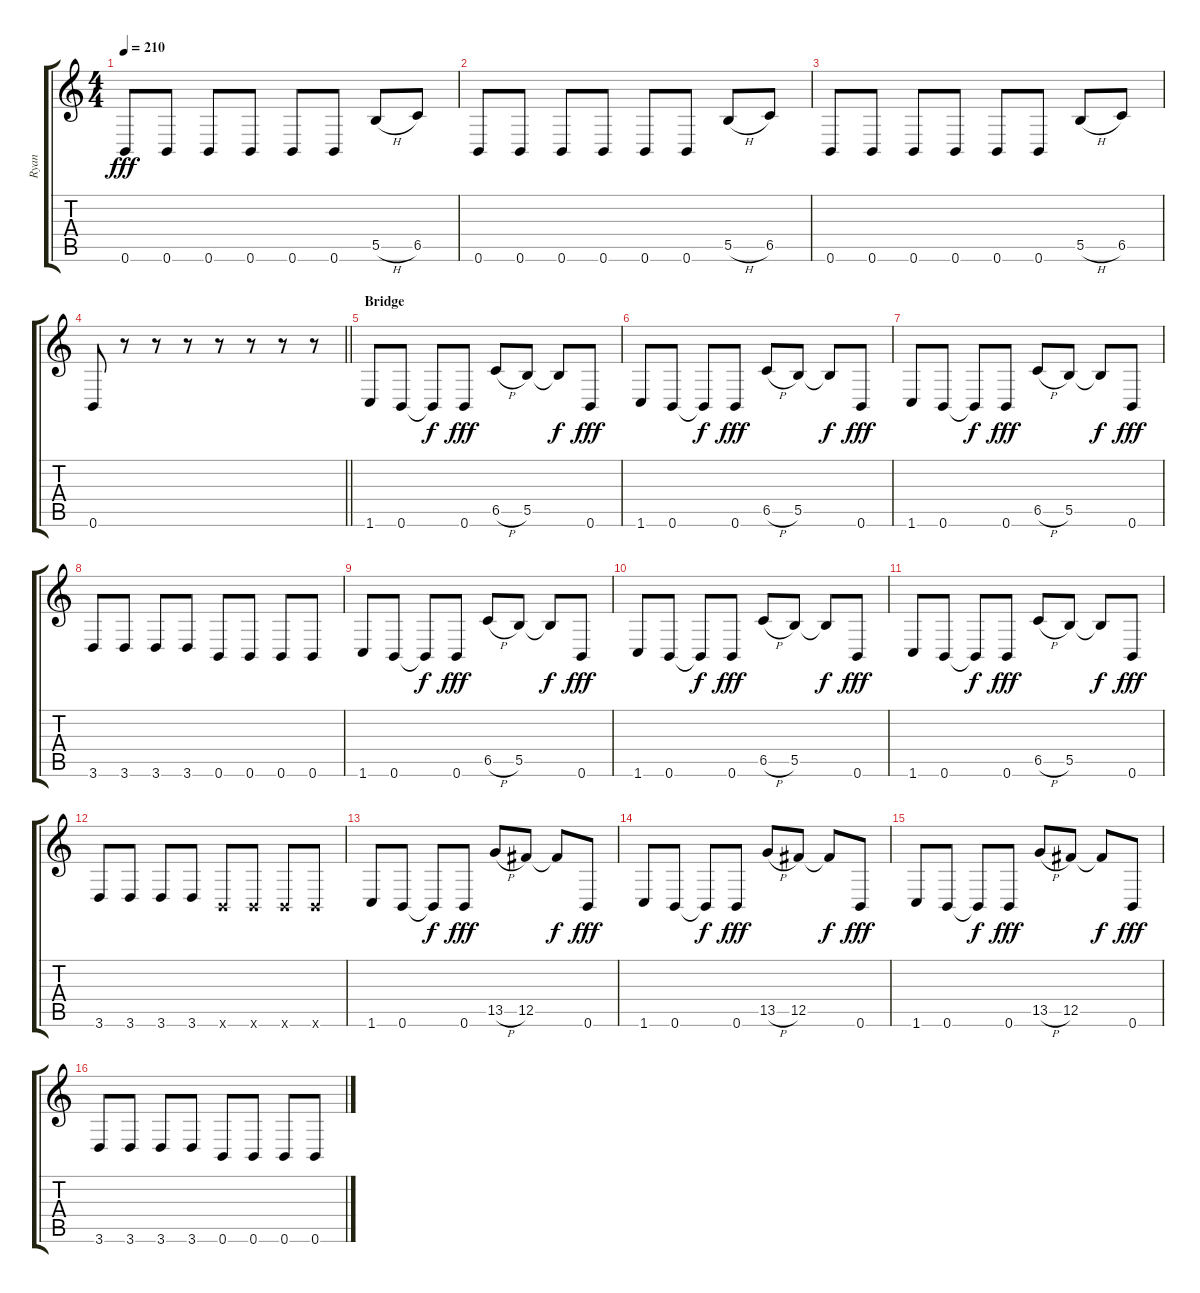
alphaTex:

\track ("Ryan" "Ryan") {instrument distortionguitar}
\staff {score tabs}
\tuning (Db4 Ab3 E3 B2 Gb2 B1) {hide}
\ts (4 4)
\tempo 210
\clef g2
\ks c
0.6.8{dy fff} 0.6.8 0.6.8 0.6.8 0.6.8 0.6.8 5.5{h}.8 6.5.8 |
0.6.8 0.6.8 0.6.8 0.6.8 0.6.8 0.6.8 5.5{h}.8 6.5.8 |
0.6.8 0.6.8 0.6.8 0.6.8 0.6.8 0.6.8 5.5{h}.8 6.5.8 |
\barLineRight lightlight
0.6.8 r.8 r.8 r.8 r.8 r.8 r.8 r.8 |
\section ("" "Bridge")
1.6.8 0.6.8 0.6{t}.8{dy f} 0.6.8{dy fff} 6.5{h}.8 5.5.8 5.5{t}.8{dy f} 0.6.8{dy fff} |
1.6.8 0.6.8 0.6{t}.8{dy f} 0.6.8{dy fff} 6.5{h}.8 5.5.8 5.5{t}.8{dy f} 0.6.8{dy fff} |
1.6.8 0.6.8 0.6{t}.8{dy f} 0.6.8{dy fff} 6.5{h}.8 5.5.8 5.5{t}.8{dy f} 0.6.8{dy fff} |
3.6.8 3.6.8 3.6.8 3.6.8 0.6.8 0.6.8 0.6.8 0.6.8 |
1.6.8 0.6.8 0.6{t}.8{dy f} 0.6.8{dy fff} 6.5{h}.8 5.5.8 5.5{t}.8{dy f} 0.6.8{dy fff} |
1.6.8 0.6.8 0.6{t}.8{dy f} 0.6.8{dy fff} 6.5{h}.8 5.5.8 5.5{t}.8{dy f} 0.6.8{dy fff} |
1.6.8 0.6.8 0.6{t}.8{dy f} 0.6.8{dy fff} 6.5{h}.8 5.5.8 5.5{t}.8{dy f} 0.6.8{dy fff} |
3.6.8 3.6.8 3.6.8 3.6.8 0.6{x}.8 0.6{x}.8 0.6{x}.8 0.6{x}.8 |
1.6.8 0.6.8 0.6{t}.8{dy f} 0.6.8{dy fff} 13.5{h}.8 12.5.8 12.5{t}.8{dy f} 0.6.8{dy fff} |
1.6.8 0.6.8 0.6{t}.8{dy f} 0.6.8{dy fff} 13.5{h}.8 12.5.8 12.5{t}.8{dy f} 0.6.8{dy fff} |
1.6.8 0.6.8 0.6{t}.8{dy f} 0.6.8{dy fff} 13.5{h}.8 12.5.8 12.5{t}.8{dy f} 0.6.8{dy fff} |
3.6.8 3.6.8 3.6.8 3.6.8 0.6.8 0.6.8 0.6.8 0.6.8
